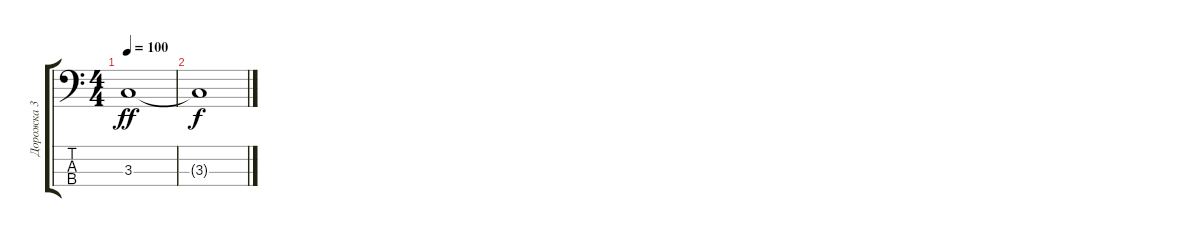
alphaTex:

\track ("Дорожка 3" "Дорожка 3") {instrument electricbassfinger}
\staff {score tabs}
\tuning (G2 D2 A1 E1) {hide}
\ts (4 4)
\tempo 100
\clef f4
\ks c
3.3.1{dy ff} |
3.3{t}.1{dy f}
